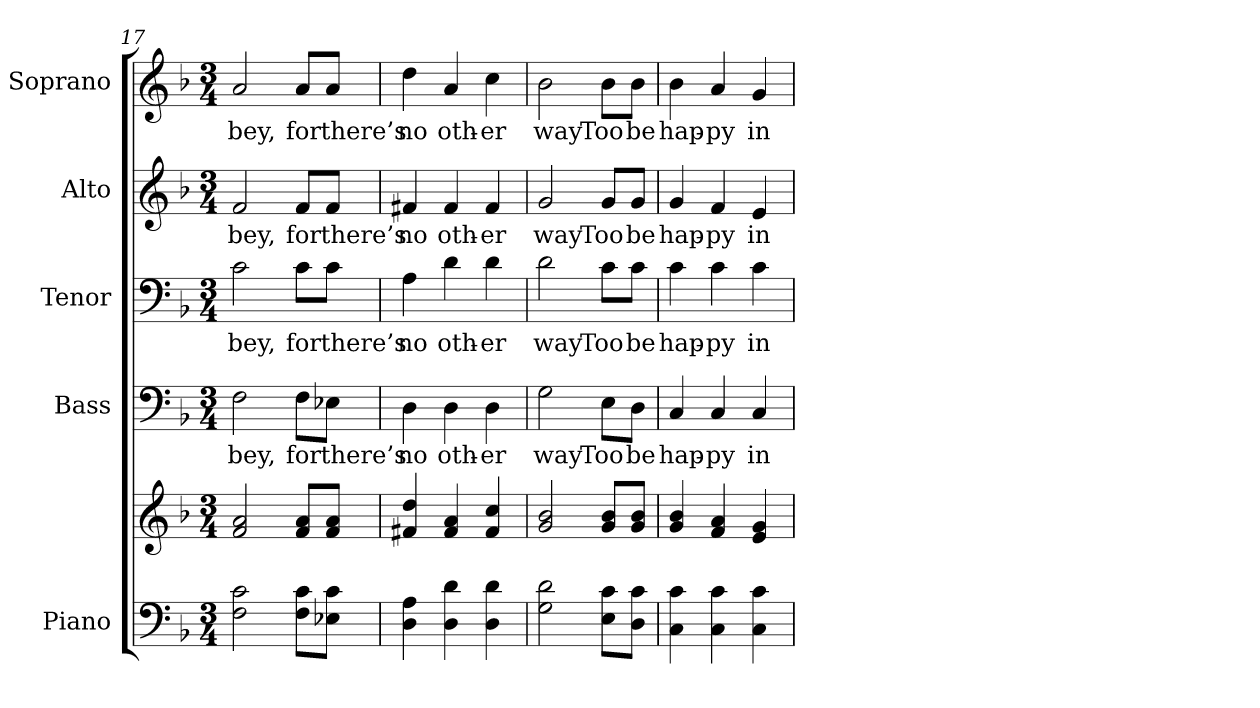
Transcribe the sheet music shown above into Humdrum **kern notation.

**kern	**kern	**kern	**text	**kern	**text	**kern	**text	**kern	**text
*part5	*part5	*part4	*part4	*part3	*part3	*part2	*part2	*part1	*part1
*staff6	*staff5	*staff4	*staff4	*staff3	*staff3	*staff2	*staff2	*staff1	*staff1
*I"Piano	*	*I"Bass	*	*I"Tenor	*	*I"Alto	*	*I"Soprano	*
*I'Pno.	*	*I'B.	*	*I'T.	*	*I'A.	*	*I'S.	*
!!LO:PB:g=z
*clefF4	*clefG2	*clefF4	*	*clefF4	*	*clefG2	*	*clefG2	*
*k[b-]	*k[b-]	*k[b-]	*	*k[b-]	*	*k[b-]	*	*k[b-]	*
*F:	*F:	*F:	*	*F:	*	*F:	*	*F:	*
*M3/4	*M3/4	*M3/4	*	*M3/4	*	*M3/4	*	*M3/4	*
=17	=17	=17	=17	=17	=17	=17	=17	=17	=17
!	!	!	!LO:LY:b:color=#000000	!	!	!	!	!	!
!	!	!	!	!	!LO:LY:b:color=#000000	!	!	!	!
!	!	!	!	!	!	!	!LO:LY:b:color=#000000	!	!
!	!	!	!	!	!	!	!	!	!LO:LY:b:color=#000000
2Fi\ 2ci	2fi/ 2ai	2Fi\	-bey,	2ci\	-bey,	2fi/	-bey,	2ai/	-bey,
!	!	!	!LO:LY:b:color=#000000	!	!	!	!	!	!
!	!	!	!	!	!LO:LY:b:color=#000000	!	!	!	!
!	!	!	!	!	!	!	!LO:LY:b:color=#000000	!	!
!	!	!	!	!	!	!	!	!	!LO:LY:b:color=#000000
8Fi\ 8ci\L	8fi/ 8ai/L	8Fi\L	for	8ci\L	for	8fi/L	for	8ai/L	for
!	!	!	!LO:LY:b:color=#000000	!	!	!	!	!	!
!	!	!	!	!	!LO:LY:b:color=#000000	!	!	!	!
!	!	!	!	!	!	!	!LO:LY:b:color=#000000	!	!
!	!	!	!	!	!	!	!	!	!LO:LY:b:color=#000000
8E-Xi\ 8ci\J	8fi/ 8ai/J	8E-Xi\J	there’s	8ci\J	there’s	8fi/J	there’s	8ai/J	there’s
=18	=18	=18	=18	=18	=18	=18	=18	=18	=18
!	!	!	!LO:LY:b:color=#000000	!	!	!	!	!	!
!	!	!	!	!	!LO:LY:b:color=#000000	!	!	!	!
!	!	!	!	!	!	!	!LO:LY:b:color=#000000	!	!
!	!	!	!	!	!	!	!	!	!LO:LY:b:color=#000000
4Di\ 4Ai	4f#Xi/ 4ddi	4Di\	no	4Ai\	no	4f#Xi/	no	4ddi\	no
!	!	!	!LO:LY:b:color=#000000	!	!	!	!	!	!
!	!	!	!	!	!LO:LY:b:color=#000000	!	!	!	!
!	!	!	!	!	!	!	!LO:LY:b:color=#000000	!	!
!	!	!	!	!	!	!	!	!	!LO:LY:b:color=#000000
4Di\ 4di	4f#i/ 4ai	4Di\	oth-	4di\	oth-	4f#i/	oth-	4ai/	oth-
!	!	!	!LO:LY:b:color=#000000	!	!	!	!	!	!
!	!	!	!	!	!LO:LY:b:color=#000000	!	!	!	!
!	!	!	!	!	!	!	!LO:LY:b:color=#000000	!	!
!	!	!	!	!	!	!	!	!	!LO:LY:b:color=#000000
4Di\ 4di	4f#i/ 4cci	4Di\	-er	4di\	-er	4f#i/	-er	4cci\	-er
=19	=19	=19	=19	=19	=19	=19	=19	=19	=19
!	!	!	!LO:LY:b:color=#000000	!	!	!	!	!	!
!	!	!	!	!	!LO:LY:b:color=#000000	!	!	!	!
!	!	!	!	!	!	!	!LO:LY:b:color=#000000	!	!
!	!	!	!	!	!	!	!	!	!LO:LY:b:color=#000000
2Gi\ 2di	2gi/ 2b-i	2Gi\	way	2di\	way	2gi/	way	2b-i\	way
!	!	!	!LO:LY:b:color=#000000	!	!	!	!	!	!
!	!	!	!	!	!LO:LY:b:color=#000000	!	!	!	!
!	!	!	!	!	!	!	!LO:LY:b:color=#000000	!	!
!	!	!	!	!	!	!	!	!	!LO:LY:b:color=#000000
8Ei\ 8ci\L	8gi/ 8b-i/L	8Ei\L	Too	8ci\L	Too	8gi/L	Too	8b-i\L	Too
!	!	!	!LO:LY:b:color=#000000	!	!	!	!	!	!
!	!	!	!	!	!LO:LY:b:color=#000000	!	!	!	!
!	!	!	!	!	!	!	!LO:LY:b:color=#000000	!	!
!	!	!	!	!	!	!	!	!	!LO:LY:b:color=#000000
8Di\ 8ci\J	8gi/ 8b-i/J	8Di\J	be	8ci\J	be	8gi/J	be	8b-i\J	be
=20	=20	=20	=20	=20	=20	=20	=20	=20	=20
!	!	!	!LO:LY:b:color=#000000	!	!	!	!	!	!
!	!	!	!	!	!LO:LY:b:color=#000000	!	!	!	!
!	!	!	!	!	!	!	!LO:LY:b:color=#000000	!	!
!	!	!	!	!	!	!	!	!	!LO:LY:b:color=#000000
4Ci\ 4ci	4gi/ 4b-i	4Ci/	hap-	4ci\	hap-	4gi/	hap-	4b-i\	hap-
!	!	!	!LO:LY:b:color=#000000	!	!	!	!	!	!
!	!	!	!	!	!LO:LY:b:color=#000000	!	!	!	!
!	!	!	!	!	!	!	!LO:LY:b:color=#000000	!	!
!	!	!	!	!	!	!	!	!	!LO:LY:b:color=#000000
4Ci\ 4ci	4fi/ 4ai	4Ci/	-py	4ci\	-py	4fi/	-py	4ai/	-py
!	!	!	!LO:LY:b:color=#000000	!	!	!	!	!	!
!	!	!	!	!	!LO:LY:b:color=#000000	!	!	!	!
!	!	!	!	!	!	!	!LO:LY:b:color=#000000	!	!
!	!	!	!	!	!	!	!	!	!LO:LY:b:color=#000000
4Ci\ 4ci	4ei/ 4gi	4Ci/	in	4ci\	in	4ei/	in	4gi/	in
=	=	=	=	=	=	=	=	=	=
*-	*-	*-	*-	*-	*-	*-	*-	*-	*-
